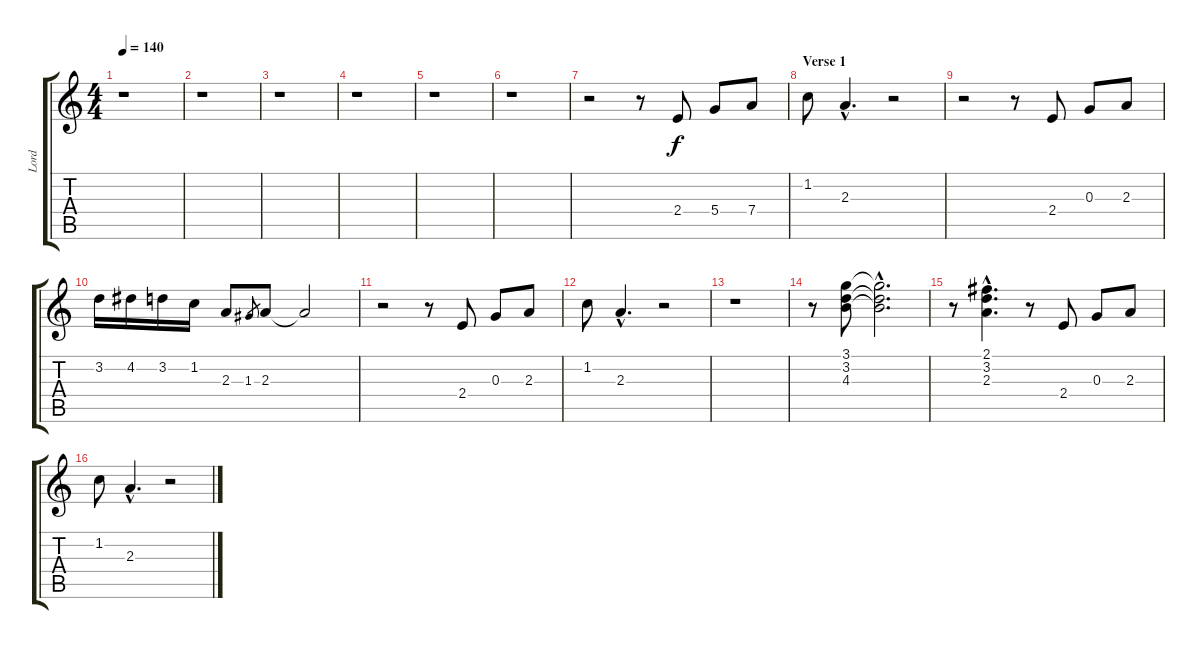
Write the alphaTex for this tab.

\track ("Lord" "Lord") {instrument rockorgan}
\staff {score tabs}
\tuning (E5 B4 G4 D4 A3 E3) {hide}
\ts (4 4)
\tempo 140
\clef g2
\ks c
r.1{dy f instrument rockorgan} |
r.1 |
r.1 |
r.1 |
r.1 |
r.1 |
r.2 r.8 2.4.8 5.4.8 7.4.8 |
\section ("" "Verse 1")
1.2.8 2.3{hac}.4{d} r.2 |
r.2 r.8 2.4.8 0.3.8 2.3.8 |
3.2.16 4.2.16 3.2.16 1.2.16 2.3.8 1.3.8{gr} 2.3.8 2.3{t}.2 |
r.2 r.8 2.4.8 0.3.8 2.3.8 |
1.2.8 2.3{hac}.4{d} r.2 |
r.1 |
r.8 (3.1 3.2 4.3).8 (3.1{hac t} 3.2{hac t} 4.3{hac t}).2{d} |
r.8 (2.1{hac} 3.2{hac} 2.3{hac}).4{d} r.8 2.4.8 0.3.8 2.3.8 |
1.2.8 2.3{hac}.4{d} r.2
